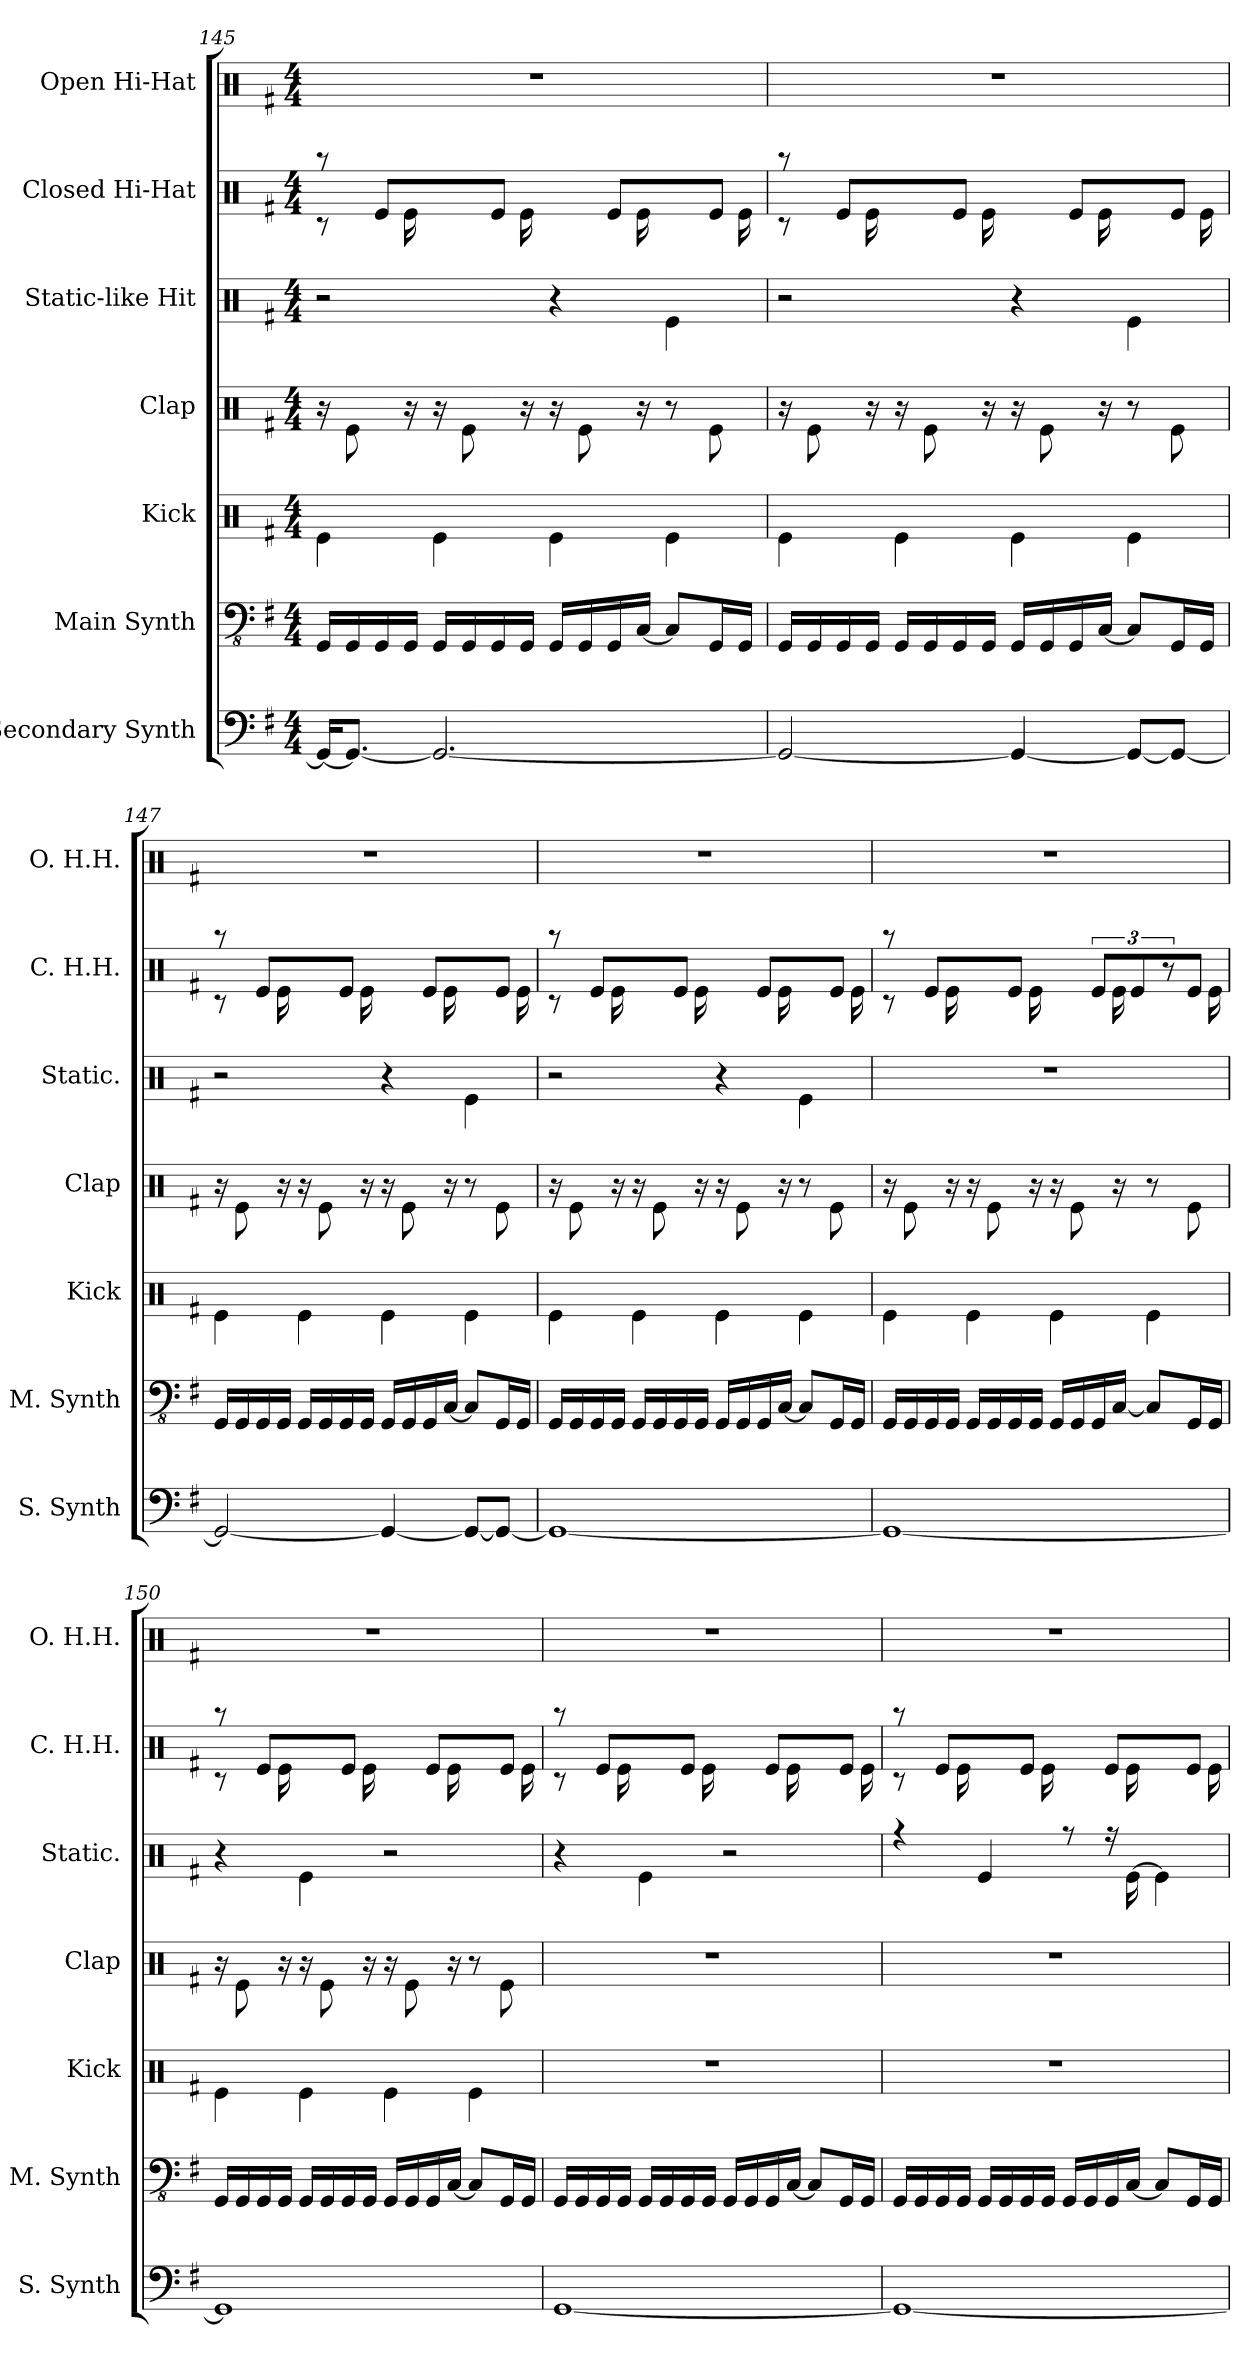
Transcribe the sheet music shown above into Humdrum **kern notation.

**kern	**kern	**kern	**kern	**kern	**kern	**kern
*part7	*part6	*part5	*part4	*part3	*part2	*part1
*staff7	*staff6	*staff5	*staff4	*staff3	*staff2	*staff1
*I"Secondary Synth	*I"Main Synth	*I"Kick	*I"Clap	*I"Static-like Hit	*I"Closed Hi-Hat	*I"Open Hi-Hat
*I'S. Synth	*I'M. Synth	*I'Kick	*I'Clap	*I'Static.	*I'C. H.H.	*I'O. H.H.
*clefF4	*clefFv4	*clefX	*clefX	*clefX	*clefX	*clefX
*k[f#]	*k[f#]	*k[f#]	*k[f#]	*k[f#]	*k[f#]	*k[f#]
*G:	*G:	*G:	*G:	*G:	*G:	*G:
*M4/4	*M4/4	*M4/4	*M4/4	*M4/4	*M4/4	*M4/4
=145	=145	=145	=145	=145	=145	=145
*	*	*	*	*	*^	*
16GG/KL_	16GGG/LL	4Re\	16r	2r	8raa	8rc	1r
8.GG/J_	16GGG/	.	8Re\	.	.	.	.
.	16GGG/	.	.	.	8Re/L	16ryy	.
.	16GGG/JJ	.	16r	.	.	16Re\	.
2.GG/_	16GGG/LL	4Re\	16r	.	8ryy	8ryy	.
.	16GGG/	.	8Re\	.	.	.	.
.	16GGG/	.	.	.	8Re/J	16ryy	.
.	16GGG/JJ	.	16r	.	.	16Re\	.
.	16GGG/LL	4Re\	16r	4r	8ryy	8ryy	.
.	16GGG/	.	8Re\	.	.	.	.
.	16GGG/	.	.	.	8Re/L	16ryy	.
.	[16CC/JJ	.	16r	.	.	16Re\	.
.	8CC/L]	4Re\	8r	4Re\	8ryy	8ryy	.
.	16GGG/L	.	8Re\	.	8Re/J	16ryy	.
.	16GGG/JJ	.	.	.	.	16Re\	.
=146	=146	=146	=146	=146	=146	=146	=146
2GG/_	16GGG/LL	4Re\	16r	2r	8raa	8rc	1r
.	16GGG/	.	8Re\	.	.	.	.
.	16GGG/	.	.	.	8Re/L	16ryy	.
.	16GGG/JJ	.	16r	.	.	16Re\	.
.	16GGG/LL	4Re\	16r	.	8ryy	8ryy	.
.	16GGG/	.	8Re\	.	.	.	.
.	16GGG/	.	.	.	8Re/J	16ryy	.
.	16GGG/JJ	.	16r	.	.	16Re\	.
4GG/_	16GGG/LL	4Re\	16r	4r	8ryy	8ryy	.
.	16GGG/	.	8Re\	.	.	.	.
.	16GGG/	.	.	.	8Re/L	16ryy	.
.	[16CC/JJ	.	16r	.	.	16Re\	.
8GG/L_	8CC/L]	4Re\	8r	4Re\	8ryy	8ryy	.
8GG/J_	16GGG/L	.	8Re\	.	8Re/J	16ryy	.
.	16GGG/JJ	.	.	.	.	16Re\	.
!!LO:PB:g=z
=147	=147	=147	=147	=147	=147	=147	=147
2GG/_	16GGG/LL	4Re\	16r	2r	8raa	8rc	1r
.	16GGG/	.	8Re\	.	.	.	.
.	16GGG/	.	.	.	8Re/L	16ryy	.
.	16GGG/JJ	.	16r	.	.	16Re\	.
.	16GGG/LL	4Re\	16r	.	8ryy	8ryy	.
.	16GGG/	.	8Re\	.	.	.	.
.	16GGG/	.	.	.	8Re/J	16ryy	.
.	16GGG/JJ	.	16r	.	.	16Re\	.
4GG/_	16GGG/LL	4Re\	16r	4r	8ryy	8ryy	.
.	16GGG/	.	8Re\	.	.	.	.
.	16GGG/	.	.	.	8Re/L	16ryy	.
.	[16CC/JJ	.	16r	.	.	16Re\	.
8GG/L_	8CC/L]	4Re\	8r	4Re\	8ryy	8ryy	.
8GG/J_	16GGG/L	.	8Re\	.	8Re/J	16ryy	.
.	16GGG/JJ	.	.	.	.	16Re\	.
=148	=148	=148	=148	=148	=148	=148	=148
1GG_	16GGG/LL	4Re\	16r	2r	8raa	8rc	1r
.	16GGG/	.	8Re\	.	.	.	.
.	16GGG/	.	.	.	8Re/L	16ryy	.
.	16GGG/JJ	.	16r	.	.	16Re\	.
.	16GGG/LL	4Re\	16r	.	8ryy	8ryy	.
.	16GGG/	.	8Re\	.	.	.	.
.	16GGG/	.	.	.	8Re/J	16ryy	.
.	16GGG/JJ	.	16r	.	.	16Re\	.
.	16GGG/LL	4Re\	16r	4r	8ryy	8ryy	.
.	16GGG/	.	8Re\	.	.	.	.
.	16GGG/	.	.	.	8Re/L	16ryy	.
.	[16CC/JJ	.	16r	.	.	16Re\	.
.	8CC/L]	4Re\	8r	4Re\	8ryy	8ryy	.
.	16GGG/L	.	8Re\	.	8Re/J	16ryy	.
.	16GGG/JJ	.	.	.	.	16Re\	.
=149	=149	=149	=149	=149	=149	=149	=149
1GG_	16GGG/LL	4Re\	16r	1r	8raa	8rc	1r
.	16GGG/	.	8Re\	.	.	.	.
.	16GGG/	.	.	.	8Re/L	16ryy	.
.	16GGG/JJ	.	16r	.	.	16Re\	.
.	16GGG/LL	4Re\	16r	.	8ryy	8ryy	.
.	16GGG/	.	8Re\	.	.	.	.
.	16GGG/	.	.	.	8Re/J	16ryy	.
.	16GGG/JJ	.	16r	.	.	16Re\	.
.	16GGG/LL	4Re\	16r	.	8ryy	8ryy	.
.	16GGG/	.	8Re\	.	.	.	.
.	16GGG/	.	.	.	12Re/L	16ryy	.
.	[16CC/JJ	.	16r	.	.	16Re\	.
.	.	.	.	.	12Re/	.	.
.	8CC/L]	4Re\	8r	.	.	8ryy	.
.	.	.	.	.	12r	.	.
.	16GGG/L	.	8Re\	.	8Re/J	16ryy	.
.	16GGG/JJ	.	.	.	.	16Re\	.
=150	=150	=150	=150	=150	=150	=150	=150
1GG]	16GGG/LL	4Re\	16r	4r	8raa	8rc	1r
.	16GGG/	.	8Re\	.	.	.	.
.	16GGG/	.	.	.	8Re/L	16ryy	.
.	16GGG/JJ	.	16r	.	.	16Re\	.
.	16GGG/LL	4Re\	16r	4Re\	8ryy	8ryy	.
.	16GGG/	.	8Re\	.	.	.	.
.	16GGG/	.	.	.	8Re/J	16ryy	.
.	16GGG/JJ	.	16r	.	.	16Re\	.
.	16GGG/LL	4Re\	16r	2r	8ryy	8ryy	.
.	16GGG/	.	8Re\	.	.	.	.
.	16GGG/	.	.	.	8Re/L	16ryy	.
.	[16CC/JJ	.	16r	.	.	16Re\	.
.	8CC/L]	4Re\	8r	.	8ryy	8ryy	.
.	16GGG/L	.	8Re\	.	8Re/J	16ryy	.
.	16GGG/JJ	.	.	.	.	16Re\	.
!!LO:LB:g=z
=151	=151	=151	=151	=151	=151	=151	=151
[1GG	16GGG/LL	1r	1r	4r	8raa	8rc	1r
.	16GGG/	.	.	.	.	.	.
.	16GGG/	.	.	.	8Re/L	16ryy	.
.	16GGG/JJ	.	.	.	.	16Re\	.
.	16GGG/LL	.	.	4Re\	8ryy	8ryy	.
.	16GGG/	.	.	.	.	.	.
.	16GGG/	.	.	.	8Re/J	16ryy	.
.	16GGG/JJ	.	.	.	.	16Re\	.
.	16GGG/LL	.	.	2r	8ryy	8ryy	.
.	16GGG/	.	.	.	.	.	.
.	16GGG/	.	.	.	8Re/L	16ryy	.
.	[16CC/JJ	.	.	.	.	16Re\	.
.	8CC/L]	.	.	.	8ryy	8ryy	.
.	16GGG/L	.	.	.	8Re/J	16ryy	.
.	16GGG/JJ	.	.	.	.	16Re\	.
=152	=152	=152	=152	=152	=152	=152	=152
*	*	*	*	*^	*	*	*
1GG_	16GGG/LL	1r	1r	4rff	2ryy	8raa	8rc	1r
.	16GGG/	.	.	.	.	.	.	.
.	16GGG/	.	.	.	.	8Re/L	16ryy	.
.	16GGG/JJ	.	.	.	.	.	16Re\	.
.	16GGG/LL	.	.	4Re/	.	8ryy	8ryy	.
.	16GGG/	.	.	.	.	.	.	.
.	16GGG/	.	.	.	.	8Re/J	16ryy	.
.	16GGG/JJ	.	.	.	.	.	16Re\	.
.	16GGG/LL	.	.	2ryy	8rff	8ryy	8ryy	.
.	16GGG/	.	.	.	.	.	.	.
.	16GGG/	.	.	.	16rff	8Re/L	16ryy	.
.	[16CC/JJ	.	.	.	[<16Re\	.	16Re\	.
.	8CC/L]	.	.	.	4Re\]	8ryy	8ryy	.
.	16GGG/L	.	.	.	.	8Re/J	16ryy	.
.	16GGG/JJ	.	.	.	.	.	16Re\	.
*	*	*	*	*v	*v	*	*	*
*	*	*	*	*	*v	*v	*
=	=	=	=	=	=	=
*-	*-	*-	*-	*-	*-	*-
